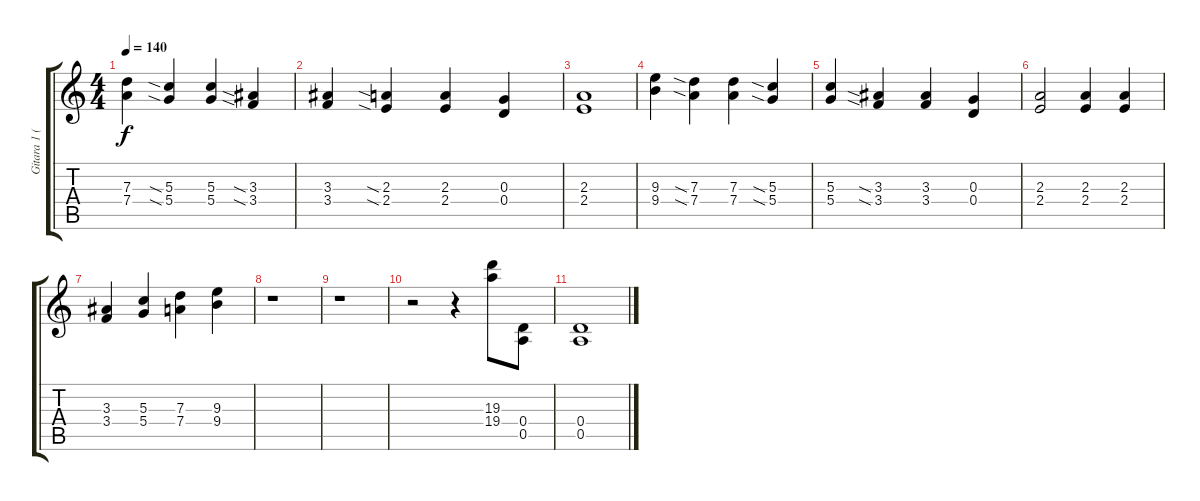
\track ("Gitara 1 (Ivo)" "Gitara 1 (") {instrument electricguitarclean}
\staff {score tabs}
\tuning (E4 B3 G3 D3 A2 E2) {hide}
\ts (4 4)
\tempo 140
\clef g2
\ks c
(7.3 7.4).4{dy f} (5.3{sia} 5.4{sia}).4 (5.3 5.4).4 (3.3{sia} 3.4{sia}).4 |
(3.3 3.4).4 (2.3{sia} 2.4{sia}).4 (2.3 2.4).4 (0.3 0.4).4 |
(2.3 2.4).1 |
(9.3 9.4).4 (7.3{sia} 7.4{sia}).4 (7.3 7.4).4 (5.3{sia} 5.4{sia}).4 |
(5.3 5.4).4 (3.3{sia} 3.4{sia}).4 (3.3 3.4).4 (0.3 0.4).4 |
(2.3 2.4).2 (2.3 2.4).4 (2.3 2.4).4 |
(3.3 3.4).4 (5.3 5.4).4 (7.3 7.4).4 (9.3 9.4).4 |
r.1 |
r.1 |
r.2 r.4 (19.3 19.4).8 (0.4 0.5).8 |
(0.4 0.5).1
